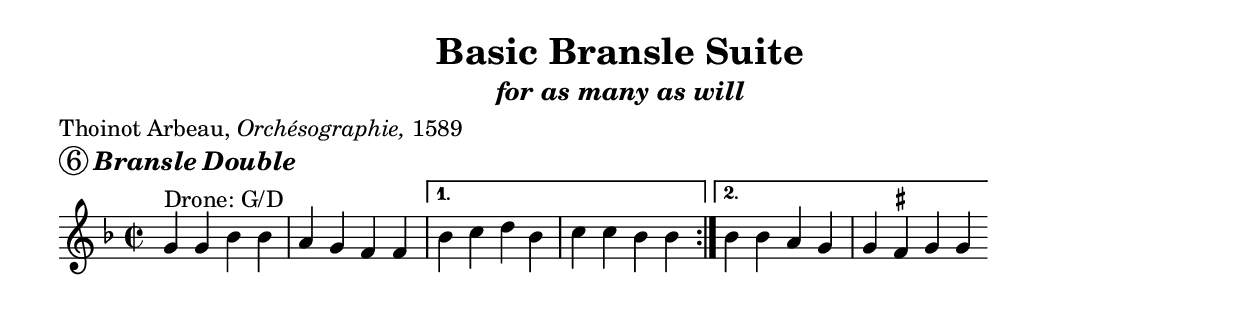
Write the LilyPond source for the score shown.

% ---
% name: Basic Bransle Suite
% alt_name: Bransle Suite: Basic
% alt_name: Double Bransle
% alt_name: Bransle Double
% dancers: 2@Two or More People!Double Bransle
% dancers: 2@Two or More People

\include "music/include/fb_functions.ly"
%#(set-global-staff-size 18)
\include "english.ly"
%#(set-default-paper-size "letter")

  \header{
    title = "Basic Bransle Suite"
    subtitle = \markup \italic "for as many as will"
    poet = \arbeauSource
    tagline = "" 
  }

  % Double
  \score {
    \new Staff \relative c'' {
      \time 2/2
      \key g \dorian
      \set suggestAccidentals = ##t
      \repeat volta 2 {
        g4^\markup{Drone: G/D} g bf bf | a g f f 
      }
      \alternative {
        {bf c d bf | c c bf bf }
        {bf bf a g | g fs g g \bar ":|" }
      }

      \set suggestAccidentals = ##f
    }


    \header { piece = \markup { \huge \circle  6 \large \italic {  \bold{Bransle Double} } }  }
    \layout { indent = 0\mm }
  }

  \version "2.10.10"  % necessary for upgrading to future LilyPond versions.

